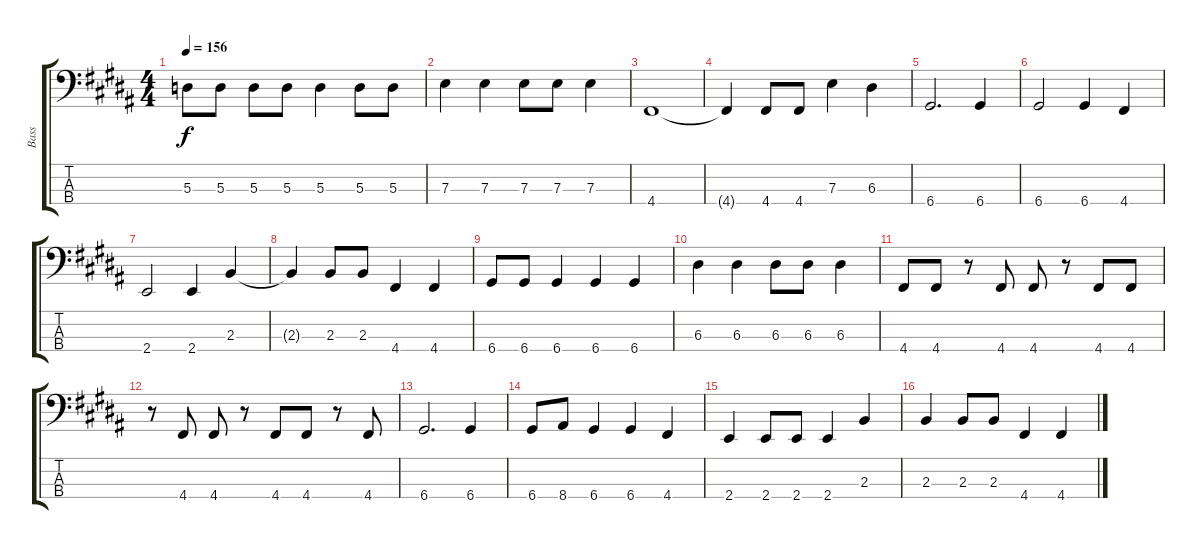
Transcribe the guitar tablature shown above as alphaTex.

\track ("Bass" "Bass") {instrument electricbassfinger}
\staff {score tabs}
\tuning (G2 D2 A1 D1) {hide}
\ts (4 4)
\tempo 156
\clef f4
\ks g#minor
5.3.8{dy f} 5.3.8 5.3.8 5.3.8 5.3.4 5.3.8 5.3.8 |
7.3.4 7.3.4 7.3.8 7.3.8 7.3.4 |
4.4.1 |
4.4{t}.4 4.4.8 4.4.8 7.3.4 6.3.4 |
6.4.2{d} 6.4.4 |
6.4.2 6.4.4 4.4.4 |
2.4.2 2.4.4 2.3.4 |
2.3{t}.4 2.3.8 2.3.8 4.4.4 4.4.4 |
6.4.8 6.4.8 6.4.4 6.4.4 6.4.4 |
6.3.4 6.3.4 6.3.8 6.3.8 6.3.4 |
4.4.8 4.4.8 r.8 4.4.8 4.4.8 r.8 4.4.8 4.4.8 |
r.8 4.4.8 4.4.8 r.8 4.4.8 4.4.8 r.8 4.4.8 |
6.4.2{d} 6.4.4 |
6.4.8 8.4.8 6.4.4 6.4.4 4.4.4 |
2.4.4 2.4.8 2.4.8 2.4.4 2.3.4 |
2.3.4 2.3.8 2.3.8 4.4.4 4.4.4
